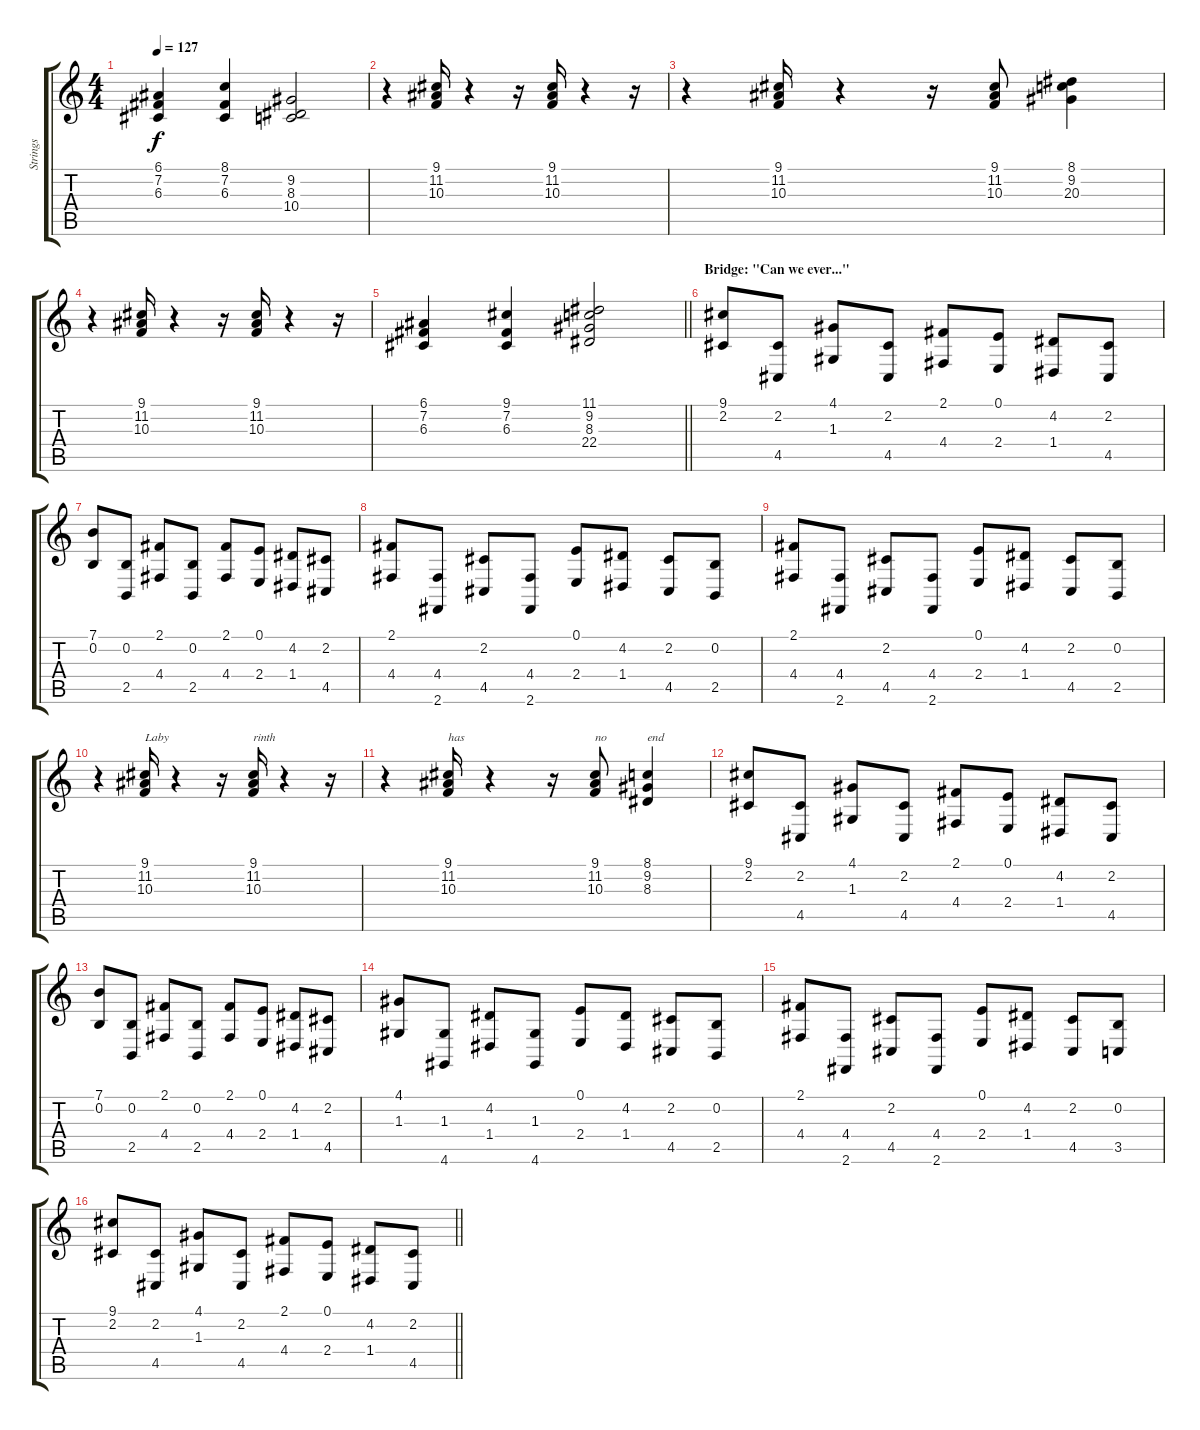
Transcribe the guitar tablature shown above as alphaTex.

\track ("Strings" "Strings") {instrument piccolo}
\staff {score tabs}
\tuning (E4 B3 G3 D3 A2 E2) {hide}
\ts (4 4)
\tempo 127
\clef g2
\ks c
(6.1 7.2 6.3).4{dy f} (8.1 7.2 6.3).4 (9.2 8.3 10.4).2 |
r.4 (9.1 11.2 10.3).16 r.4 r.16 (9.1 11.2 10.3).16 r.4 r.16 |
r.4 (9.1 11.2 10.3).16 r.4 r.16 (9.1 11.2 10.3).8 (8.1 9.2 20.3).4 |
r.4 (9.1 11.2 10.3).16 r.4 r.16 (9.1 11.2 10.3).16 r.4 r.16 |
\barLineRight lightlight
(6.1 7.2 6.3).4 (9.1 7.2 6.3).4 (11.1 9.2 8.3 22.4).2 |
\section ("" "Bridge: \"Can we ever...\"")
(9.1 2.2).8{volume 13 instrument stringensemble1} (2.2 4.5).8 (4.1 1.3).8 (2.2 4.5).8 (2.1 4.4).8 (0.1 2.4).8 (4.2 1.4).8 (2.2 4.5).8 |
(7.1 0.2).8 (0.2 2.5).8 (2.1 4.4).8 (0.2 2.5).8 (2.1 4.4).8 (0.1 2.4).8 (4.2 1.4).8 (2.2 4.5).8 |
(2.1 4.4).8 (4.4 2.6).8 (2.2 4.5).8 (4.4 2.6).8 (0.1 2.4).8 (4.2 1.4).8 (2.2 4.5).8 (0.2 2.5).8 |
(2.1 4.4).8 (4.4 2.6).8 (2.2 4.5).8 (4.4 2.6).8 (0.1 2.4).8 (4.2 1.4).8 (2.2 4.5).8 (0.2 2.5).8 |
r.4{volume 16 instrument choiraahs} (9.1 11.2 10.3).16{txt "Laby"} r.4 r.16 (9.1 11.2 10.3).16{txt "rinth"} r.4 r.16 |
r.4 (9.1 11.2 10.3).16{txt "has"} r.4 r.16 (9.1 11.2 10.3).8{txt "no"} (8.1 9.2 8.3).4{txt "end"} |
(9.1 2.2).8{volume 13 instrument stringensemble1} (2.2 4.5).8 (4.1 1.3).8 (2.2 4.5).8 (2.1 4.4).8 (0.1 2.4).8 (4.2 1.4).8 (2.2 4.5).8 |
(7.1 0.2).8 (0.2 2.5).8 (2.1 4.4).8 (0.2 2.5).8 (2.1 4.4).8 (0.1 2.4).8 (4.2 1.4).8 (2.2 4.5).8 |
(4.1 1.3).8 (1.3 4.6).8 (4.2 1.4).8 (1.3 4.6).8 (0.1 2.4).8 (4.2 1.4).8 (2.2 4.5).8 (0.2 2.5).8 |
(2.1 4.4).8 (4.4 2.6).8 (2.2 4.5).8 (4.4 2.6).8 (0.1 2.4).8 (4.2 1.4).8 (2.2 4.5).8 (0.2 3.5).8 |
\barLineRight lightlight
(9.1 2.2).8 (2.2 4.5).8 (4.1 1.3).8 (2.2 4.5).8 (2.1 4.4).8 (0.1 2.4).8 (4.2 1.4).8 (2.2 4.5).8
